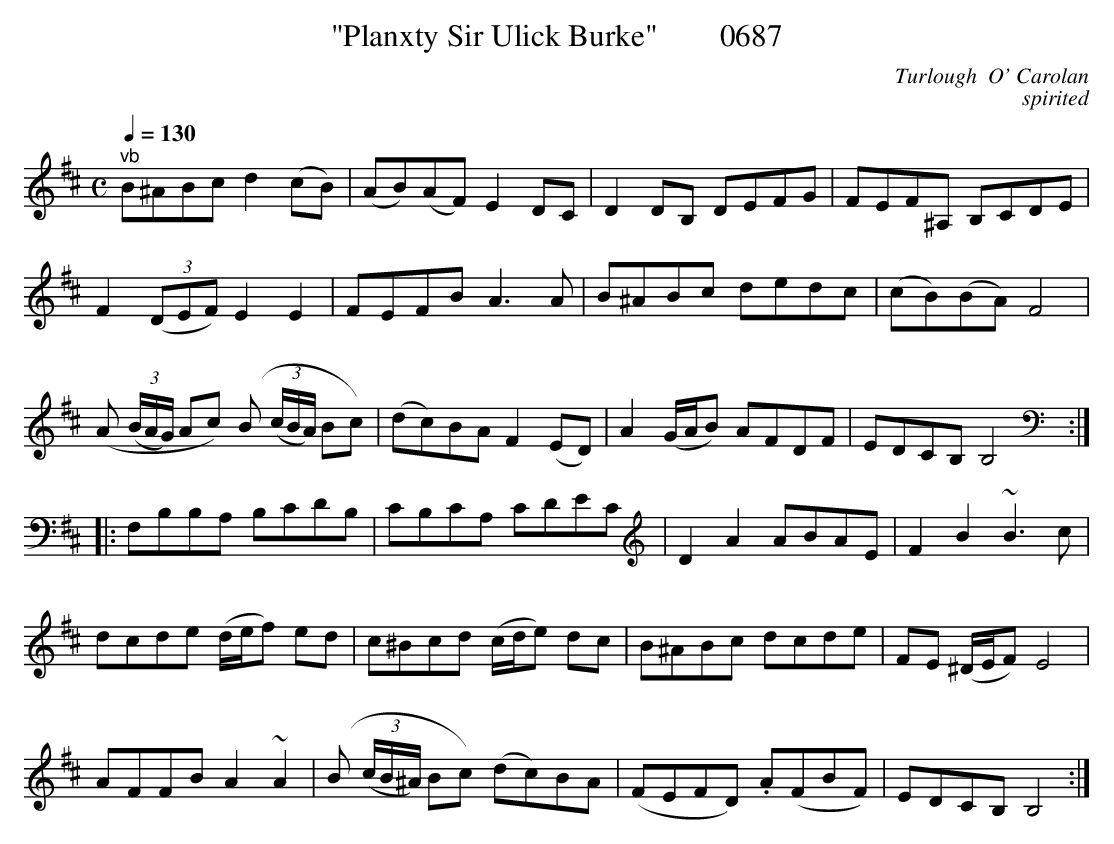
X:1
T:"Planxty Sir Ulick Burke"        0687
C:Turlough  O' Carolan
C:spirited
Q:1/4=130
M:C
L:1/8
K:D
"^vb"B^ABc d2(cB)|(AB)(AF) E2DC|D2DB, DEFG|FEF^A, B,CDE|
F2 (3(DEF) E2E2|FEFB A3A|B^ABc dedc|(cB)(BA) F4|
(A  (3(B/2A/2G/2) Ac) (B  (3(c/2B/2A/2) Bc)|(dc)BA F2(ED)|A2(G/2A/2B) AFDF|EDCB, B,4:|
|:F,B,B,A, B,CDB,|CB,CA, CDEC|D2A2ABAE|F2B2 ~B3c|
dcde (d/2e/2f) ed|c^Bcd (c/2d/2e) dc|B^ABc dcde|FE (^D/2E/2F) E4|
AFFB A2~A2|(B (3(c/2B/2^A/2) Bc) (dc)BA|(FEFD) .A(FBF)|EDCB, B,4:|
